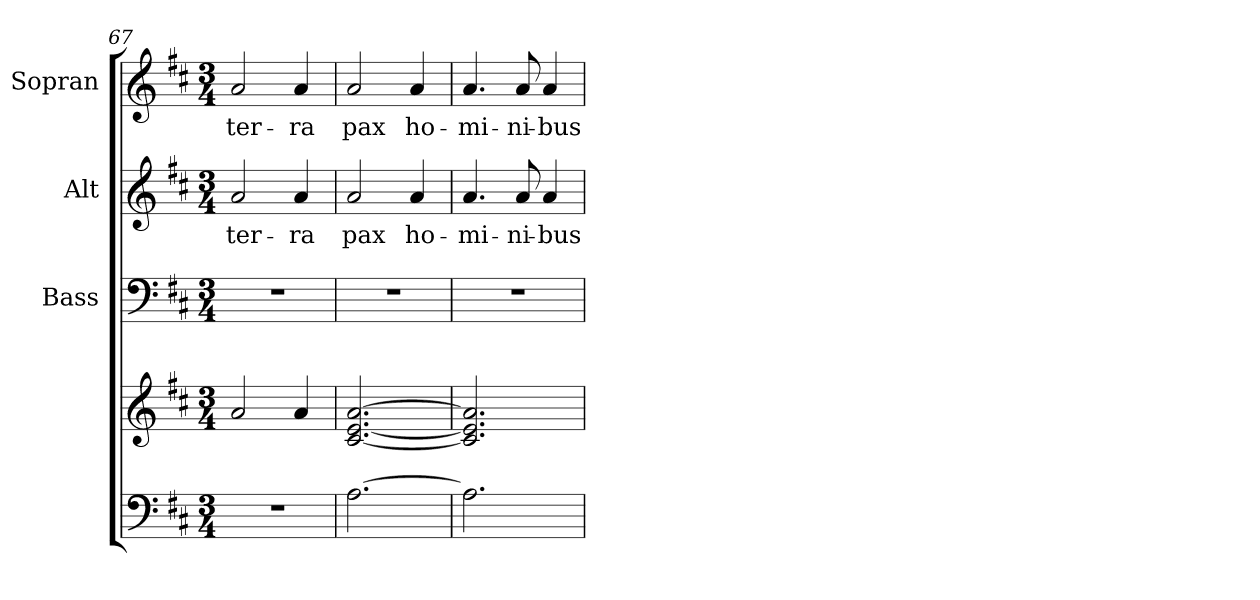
**kern	**kern	**kern	**kern	**text	**kern	**text
*part4	*part4	*part3	*part2	*part2	*part1	*part1
*staff5	*staff4	*staff3	*staff2	*staff2	*staff1	*staff1
*	*	*I"Bass	*I"Alt	*	*I"Sopran	*
*	*	*I'B.	*I'A.	*	*I'S.	*
*clefF4	*clefG2	*clefF4	*clefG2	*	*clefG2	*
*k[f#c#]	*k[f#c#]	*k[f#c#]	*k[f#c#]	*	*k[f#c#]	*
*D:	*D:	*D:	*D:	*	*D:	*
*M3/4	*M3/4	*M3/4	*M3/4	*	*M3/4	*
=67	=67	=67	=67	=67	=67	=67
!	!	!	!	!LO:LY:b	!	!LO:LY:b
2.r	2a/	2.r	2a/	ter-	2a/	ter-
!	!	!	!	!LO:LY:b	!	!LO:LY:b
.	4a/	.	4a/	-ra	4a/	-ra
=68	=68	=68	=68	=68	=68	=68
!	!	!	!	!LO:LY:b	!	!LO:LY:b
[2.A\	[2.c#/ [2.e/ [2.a/	2.r	2a/	pax	2a/	pax
!	!	!	!	!LO:LY:b	!	!LO:LY:b
.	.	.	4a/	ho-	4a/	ho-
=69	=69	=69	=69	=69	=69	=69
!	!	!	!	!LO:LY:b	!	!LO:LY:b
2.A\]	2.c#/] 2.e/] 2.a/]	2.r	4.a/	-mi-	4.a/	-mi-
!	!	!	!	!LO:LY:b	!	!LO:LY:b
.	.	.	8a/	-ni-	8a/	-ni-
!	!	!	!	!LO:LY:b	!	!LO:LY:b
.	.	.	4a/	-bus	4a/	-bus
=	=	=	=	=	=	=
*-	*-	*-	*-	*-	*-	*-
